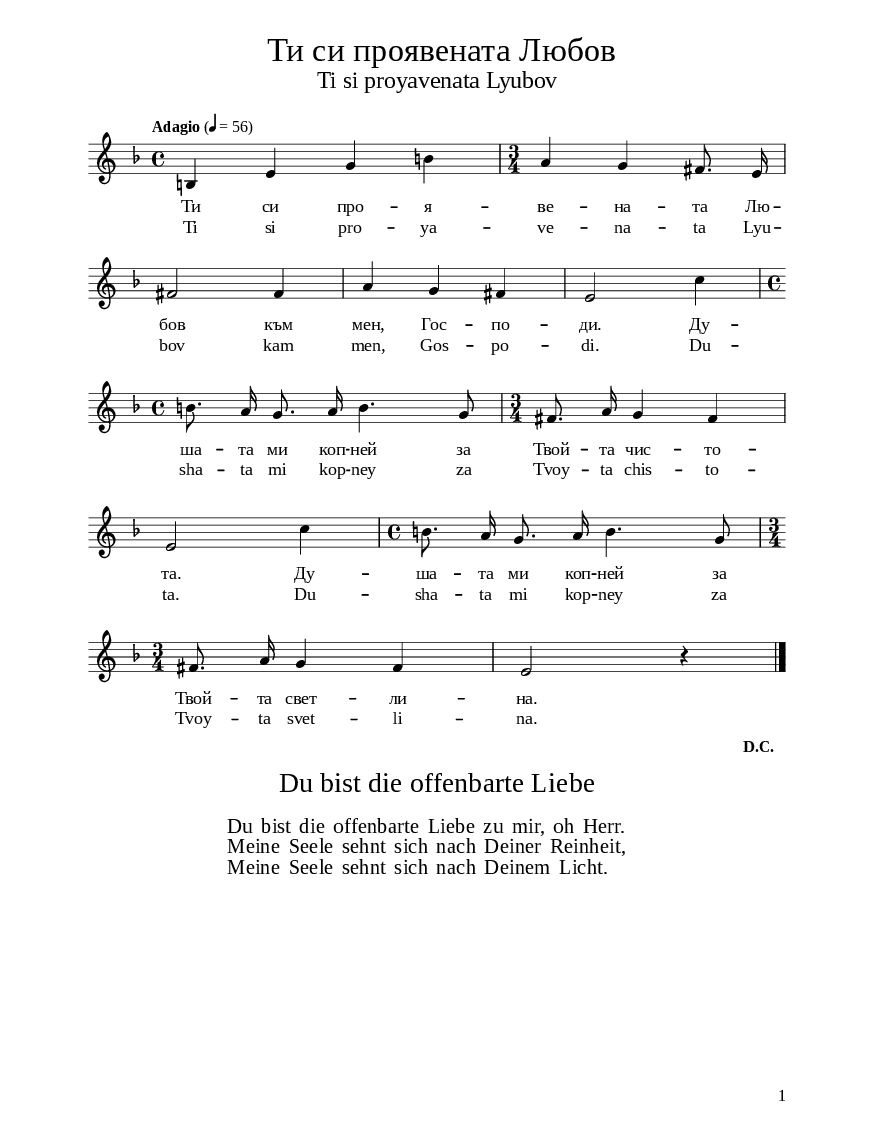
\version "2.24.0"

% include paper part and global functions
\include "include/globals.ily"

\bookpart {
  \label #'ref055_2
  \tocItem \markup "Ти си проявената Любов – Ti si proyavenata Lyubov"
  \include "include/bookpart-paper.ily"
  \score {
    \include "include/score-layout.ily"

    \new Voice \absolute  {
      \clef treble
      \key d \minor
      \time 4/4
      \tempoFunc "Adagio" 4 "56"
      \autoBeamOff
      b4 e' g' b' | \time 3/4  a'4 g' fis'8. e'16 \break |
       fis'2 fis'4 | a'4 g' fis' | e'2 c''4 |  \break 
       
      \time 4/4  b'8. a'16 g'8. a'16 b'4. g'8 | 
       \time 3/4  fis'8. a'16 g'4 fis' \break |  e'2 c''4   |
       
        \time 4/4  b'8. a'16 g'8. a'16 b'4. g'8 | \break  \time 3/4  fis'8. a'16 g'4 fis' | e'2 r4 \bar "|."
    }

    \addlyrics {
      Ти си про -- я -- ве -- на -- та Лю -- бов към мен, Гос -- по --
      ди. Ду -- ша -- та ми коп -- ней за Твой -- та чис -- то --
      та. Ду -- ша -- та ми коп -- ней за Твой -- та свет -- ли -- на.
    }

    \addlyrics {
      Ti si pro -- ya -- ve -- na -- ta Lyu -- bov kam men, Gos -- po --
      di. Du -- sha -- ta mi kop -- ney za Tvoy -- ta chis -- to --
      ta. Du -- sha -- ta mi kop -- ney za Tvoy -- ta svet -- li -- na.
    }

    \header {
      title = \titleFunc " Ти си проявената Любов" "Ti si proyavenata Lyubov"
    }

    \midi{}

  } % score
  \markup \dc-one "D.C."



  % include foreign translation(s) of the song
  \version "2.22.1"

\markup \fill-line { \fontsize #deTitleFontSize "Du bist die offenbarte Liebe" }
\markup \null
\markup \null
\markup \fontsize #deCoupletFontSize {
  \hspace #12
  \override #`(baseline-skip . ,deCoupletBaselineSkip)

\column {

 \line { " "Du bist die offenbarte Liebe zu mir, oh Herr.}
 \line { " "Meine Seele sehnt sich nach Deiner Reinheit,}
 \line { " "Meine Seele sehnt sich nach Deinem Licht.}



       }
       
    }    


} % bookpart
